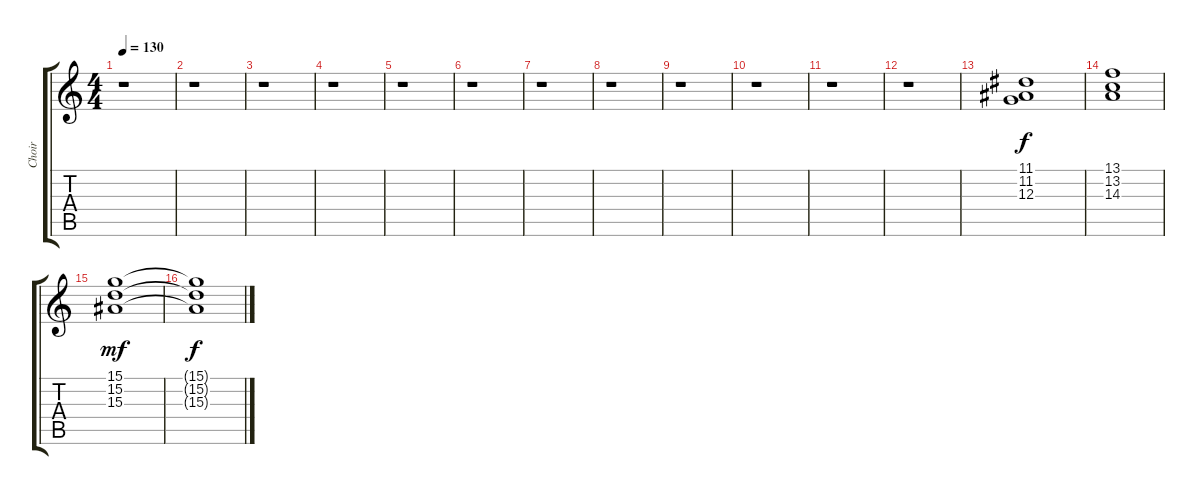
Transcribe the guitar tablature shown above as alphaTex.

\track ("Choir" "Choir") {instrument choiraahs}
\staff {score tabs}
\tuning (E4 B3 G3 D3 A2 E2) {hide}
\ts (4 4)
\tempo 130
\clef g2
\ks c
r.1{dy f instrument choiraahs} |
r.1 |
r.1 |
r.1 |
r.1 |
r.1 |
r.1 |
r.1 |
r.1 |
r.1 |
r.1 |
r.1 |
\section ("" "")
(11.1 11.2 12.3).1 |
(13.1 13.2 14.3).1 |
(15.1 15.2 15.3).1{dy mf} |
(15.1{t} 15.2{t} 15.3{t}).1{dy f}
